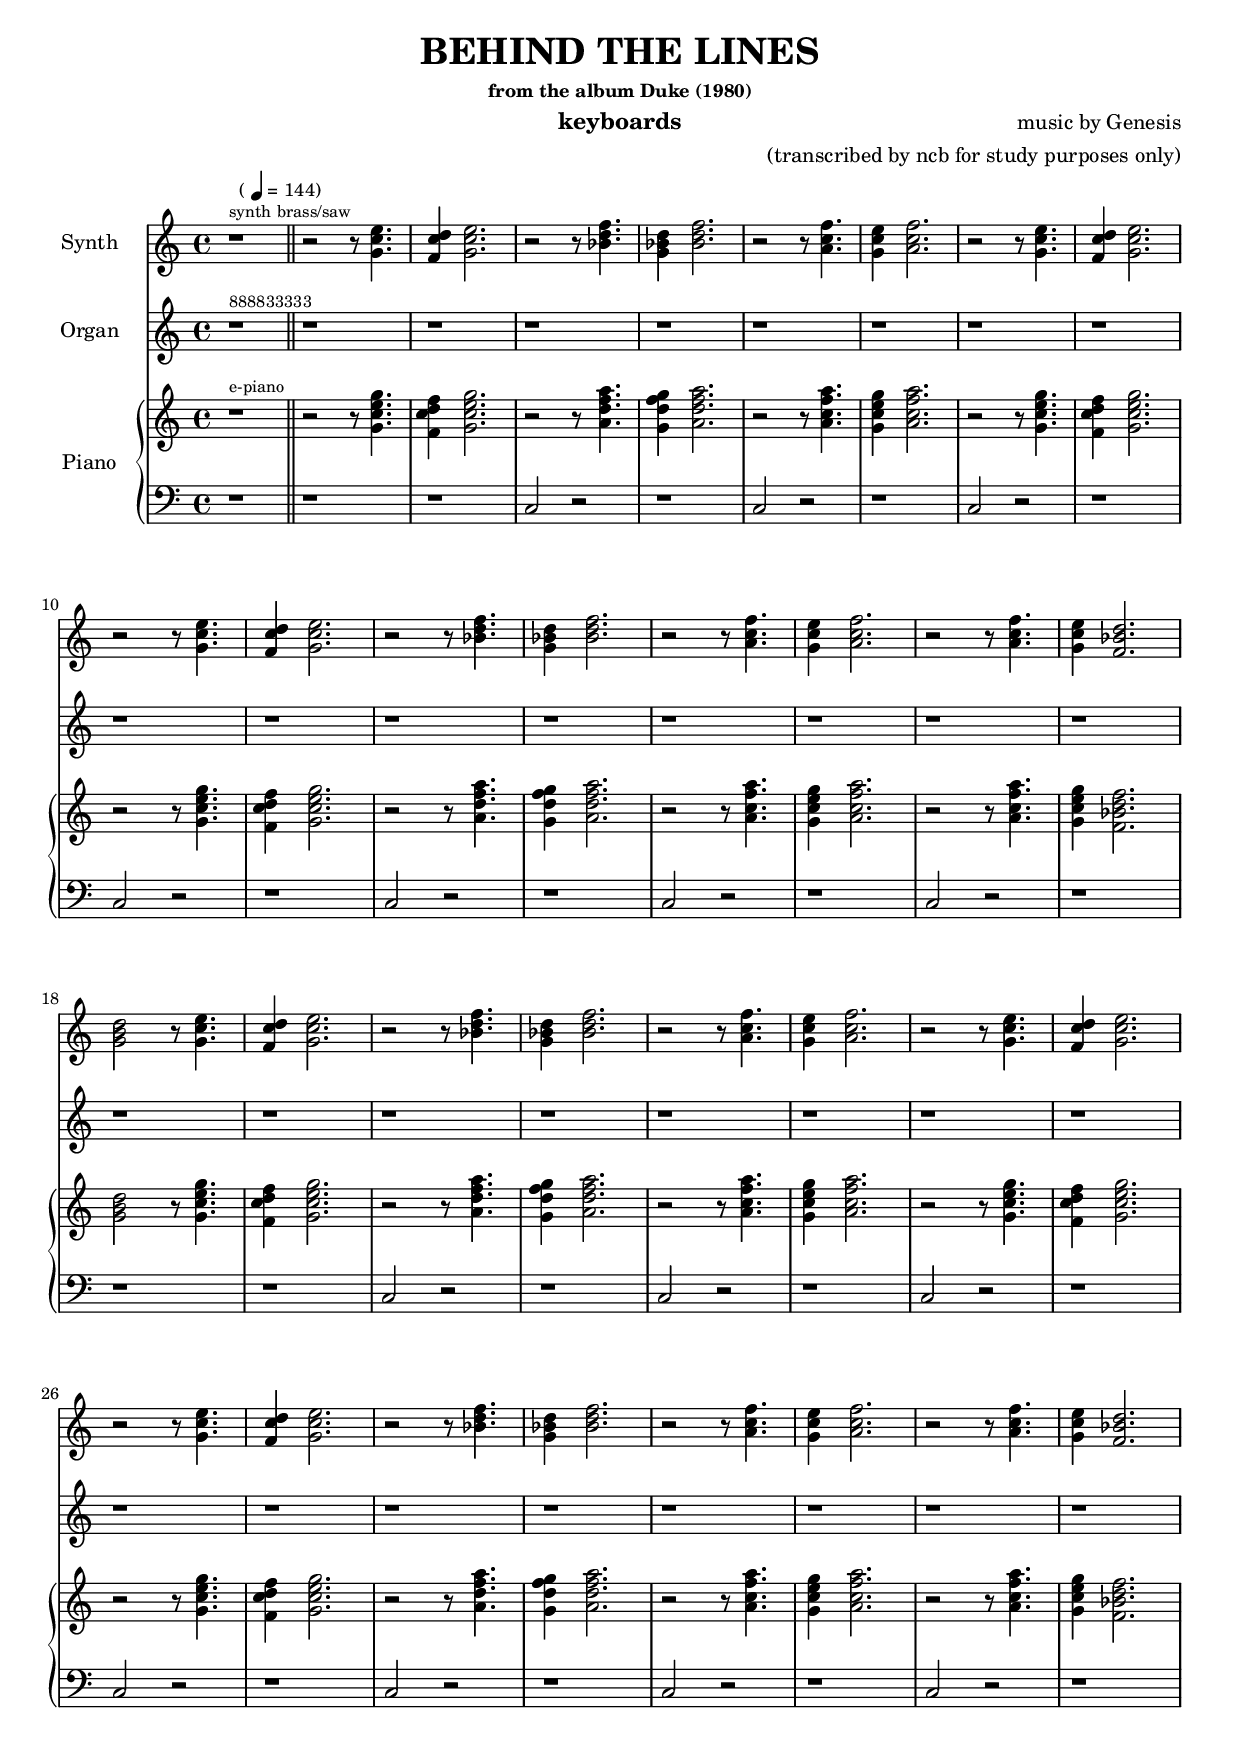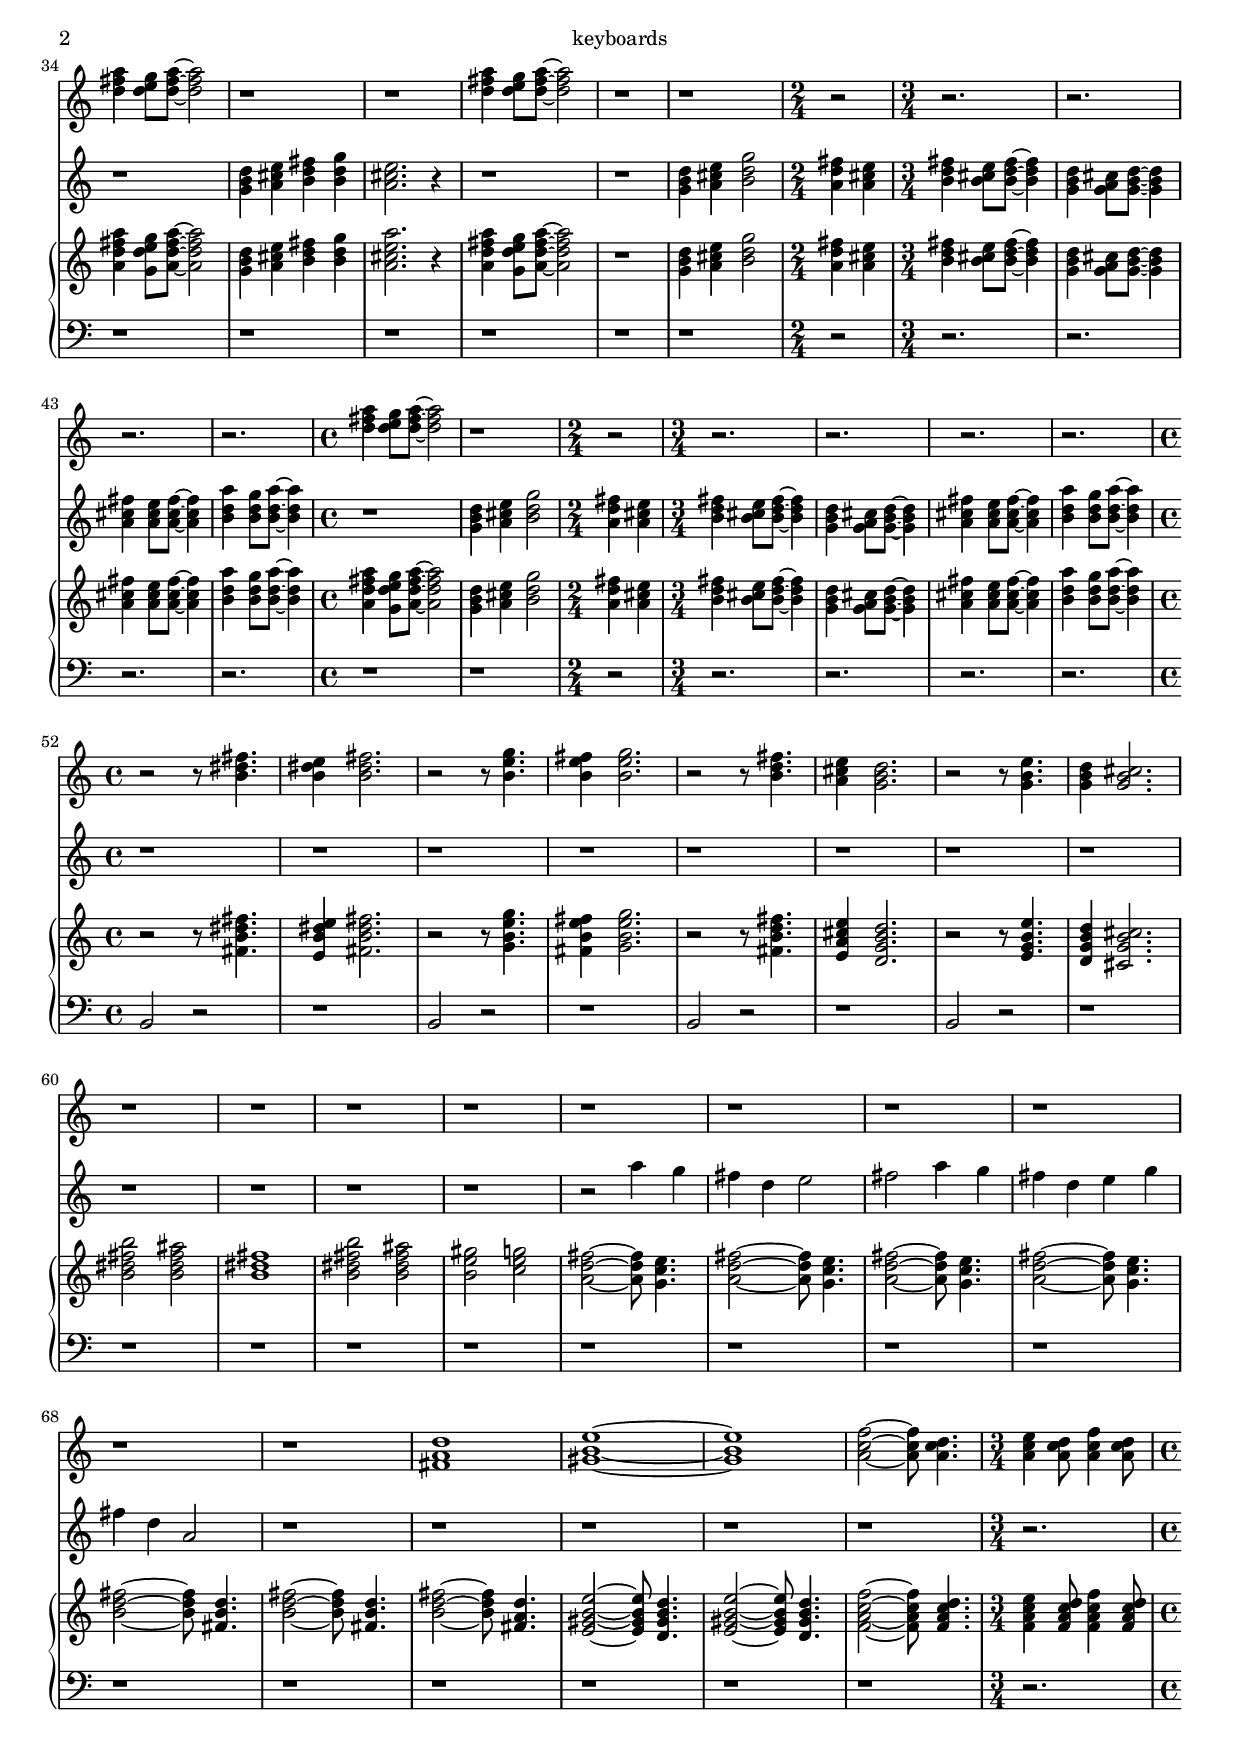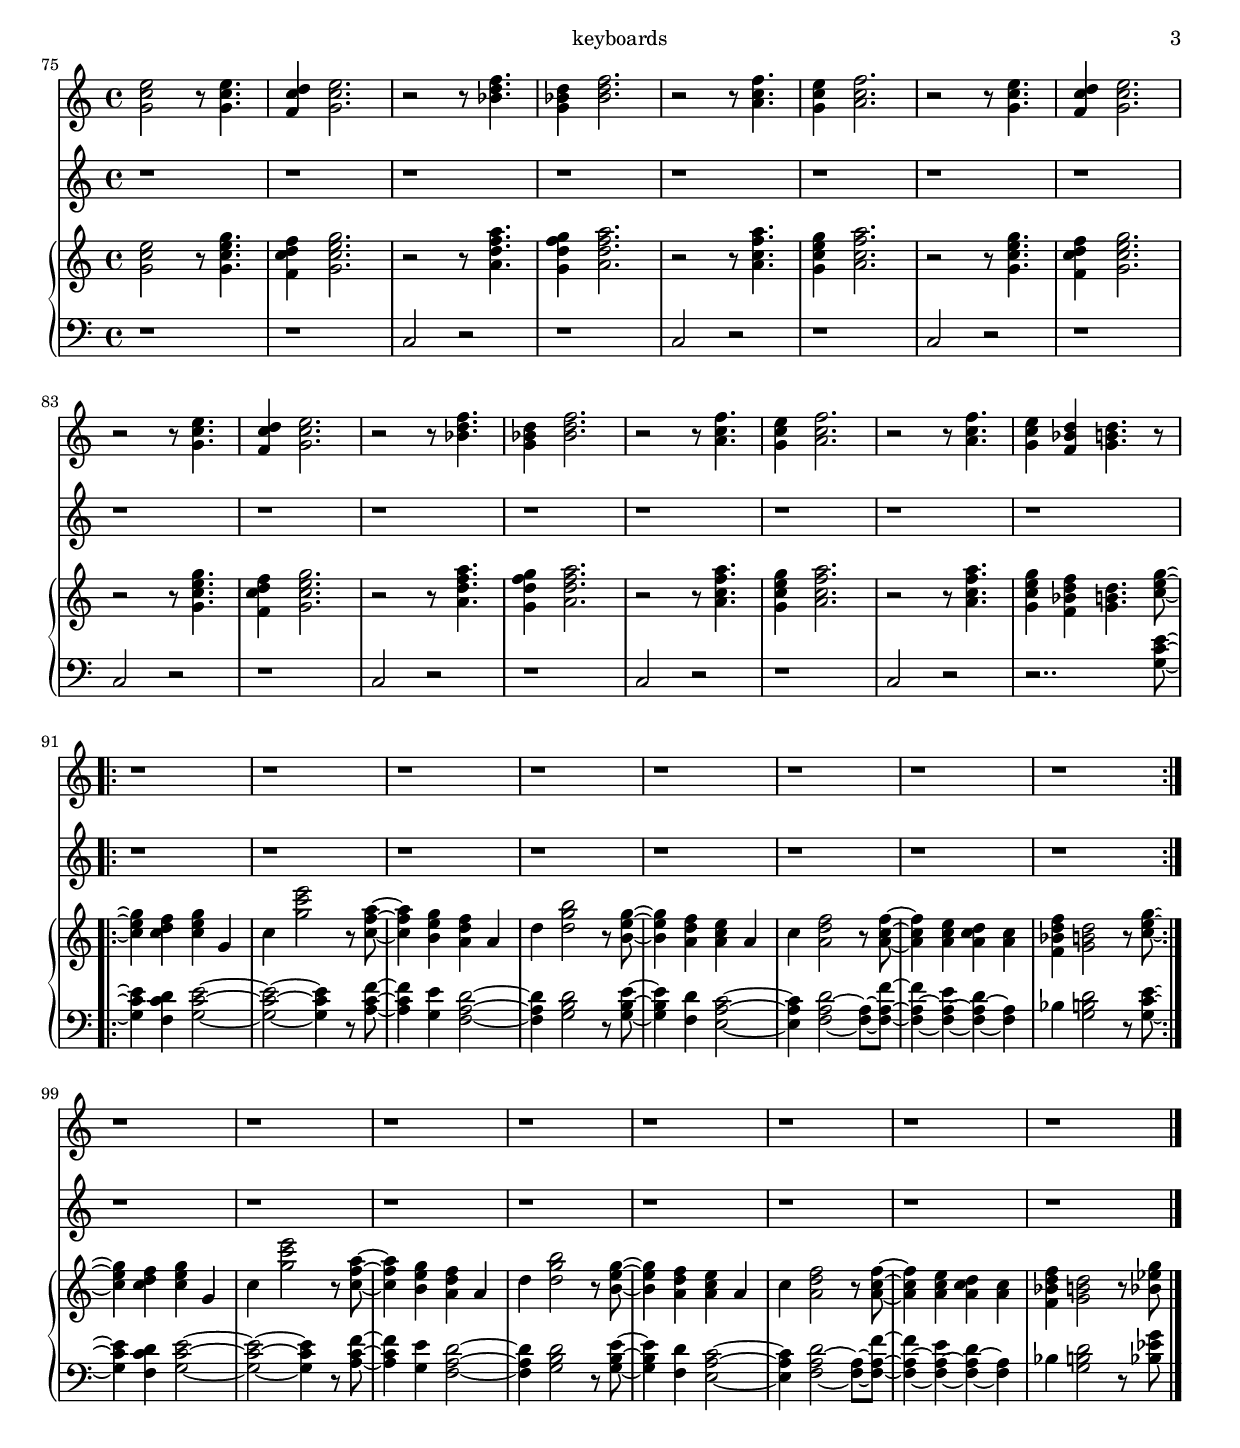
\version "2.12.3"
#(ly:set-option 'delete-intermediate-files #t)


% -----------------------------------------------------------------------------------------------------------------------
% -----------------------------------------------------------------------------------------------------------------------
%                                                      INTRO
% -----------------------------------------------------------------------------------------------------------------------
% -----------------------------------------------------------------------------------------------------------------------
synthIntroA = \relative c'' {
    r2								r8	<g c e>4.
	<f c' d>4			<g c e>2.

    r2								r8	<bes d f>4.
	<g bes d>4			<bes d f>2.
	
    r2								r8	<a c f>4.
	<g c e>4			<a c f>2.

    r2								r8	<g c e>4.
	<f c' d>4			<g c e>2.
}
pianoUpperIntroA = \relative c'' {
    r2								r8	<g c e g>4.
	<f c' d f>4			<g c e g>2.

    r2								r8	<a d f a>4.
	<g d' f g>4			<a d f a>2.
	
    r2								r8	<a c f a>4.
	<g c e g>4			<a c f a>2.

    r2								r8	<g c e g>4.
	<f c' d f>4			<g c e g>2.
}
pianoLowerIntroA = \relative c {
    r1	r1			c2 r2	r1			c2 r2	r1			c2 r2	r1
}

synthIntroB = \relative c'' {
    r2								r8	<g c e>4.
	<f c' d>4			<g c e>2.

    r2								r8	<bes d f>4.
	<g bes d>4			<bes d f>2.
	
    r2								r8	<a c f>4.
	<g c e>4			<a c f>2.

    r2								r8	<a c f>4.
	<g c e>4			<f bes d>2.
}
pianoUpperIntroB = \relative c'' {
    r2								r8	<g c e g>4.
	<f c' d f>4			<g c e g>2.

    r2								r8	<a d f a>4.
	<g d' f g>4			<a d f a>2.
	
    r2								r8	<a c f a>4.
	<g c e g>4			<a c f a>2.

    r2								r8	<a c f a>4.
	<g c e g>4			<f bes d f>2.
}
pianoLowerIntroB = \relative c {
    c2 r2	r1			c2 r2	r1			c2 r2	r1			c2 r2	r1
}

synthIntroC = \relative c'' {
    <g b d>2						r8	<g c e>4.
	<f c' d>4			<g c e>2.

    r2								r8	<bes d f>4.
	<g bes d>4			<bes d f>2.
	
    r2								r8	<a c f>4.
	<g c e>4			<a c f>2.

    r2								r8	<g c e>4.
	<f c' d>4			<g c e>2.
}
pianoUpperIntroC = \relative c'' {
    <g b d>2						r8	<g c e g>4.
	<f c' d f>4			<g c e g>2.

    r2								r8	<a d f a>4.
	<g d' f g>4			<a d f a>2.
	
    r2								r8	<a c f a>4.
	<g c e g>4			<a c f a>2.

    r2								r8	<g c e g>4.
	<f c' d f>4			<g c e g>2.
}

synthIntroBridgeA = \relative c'' {
    <d fis a>4		<d e g>8	<d fis a>8~	<d fis a>2
	r1
	r1

	<d fis a>4		<d e g>8	<d fis a>8~	<d fis a>2
	r1
	r1
	\time 2/4
	r2

	\time 3/4
	r2. r2. r2. r2.

	\time 4/4
	<d fis a>4		<d e g>8	<d fis a>8~	<d fis a>2

	r1
	\time 2/4
	r2

	\time 3/4
	r2. r2. r2. r2.
}
pianoUpperIntroBridgeA = \relative c'' {
    <a d fis a>4		<g d' e g>8	<a d fis a>8~	<a d fis a>2
	<g b d>4	<a cis e>4	<b d fis>4	<b d g>4
	<a cis e a>2. r4

	<a d fis a>4		<g d' e g>8	<a d fis a>8~	<a d fis a>2
	r1
	<g b d>4	<a cis e>4		<b d g>2
	\time 2/4
	<a d fis>4	<a cis e>4

	\time 3/4
	<b d fis>4		<b cis e>8	<b d fis>8~	<b d fis>4
	<g b d>4		<g a cis>8	<g b d>8~	<g b d>4
	<a cis fis>4	<a cis e>8	<a cis fis>8~	<a cis fis>4
	<b d a'>4		<b d g>8	<b d a'>8~	<b d a'>4

	\time 4/4
	<a d fis a>4		<g d' e g>8	<a d fis a>8~	<a d fis a>2

	<g b d>4	<a cis e>4		<b d g>2
	\time 2/4
	<a d fis>4	<a cis e>4

	\time 3/4
	<b d fis>4		<b cis e>8	<b d fis>8~	<b d fis>4
	<g b d>4		<g a cis>8	<g b d>8~	<g b d>4
	<a cis fis>4	<a cis e>8	<a cis fis>8~	<a cis fis>4
	<b d a'>4		<b d g>8	<b d a'>8~	<b d a'>4
}

organIntroBridgeA = \relative c''' {
    r1
	<g, b d>4	<a cis e>4	<b d fis>4	<b d g>4
	<a cis e>2. r4

	r1
	r1
	<g b d>4	<a cis e>4		<b d g>2
	\time 2/4
	<a d fis>4	<a cis e>4

	\time 3/4
	<b d fis>4		<b cis e>8	<b d fis>8~	<b d fis>4
	<g b d>4		<g a cis>8	<g b d>8~	<g b d>4
	<a cis fis>4	<a cis e>8	<a cis fis>8~	<a cis fis>4
	<b d a'>4		<b d g>8	<b d a'>8~	<b d a'>4

	\time 4/4
	r1

	<g b d>4	<a cis e>4		<b d g>2
	\time 2/4
	<a d fis>4	<a cis e>4

	\time 3/4
	<b d fis>4		<b cis e>8	<b d fis>8~	<b d fis>4
	<g b d>4		<g a cis>8	<g b d>8~	<g b d>4
	<a cis fis>4	<a cis e>8	<a cis fis>8~	<a cis fis>4
	<b d a'>4		<b d g>8	<b d a'>8~	<b d a'>4
}

synthIntroBridgeB = \relative c'' {
    \time 4/4
    r2								r8	<b dis fis>4.
	<b dis e>4			<b dis fis>2.

    r2								r8	<b e g>4.
	<b e fis>4			<b e g>2.

	r2								r8	<b d fis>4.
	<a cis e>4			<g b d>2.

    r2								r8	<g b e>4.
	<g b d>4			<g b cis>2.
}
pianoUpperIntroBridgeB = \relative c'' {
    \time 4/4
    r2								r8	<fis, b dis fis>4.
	<e b' dis e>4			<fis b dis fis>2.

    r2								r8	<g b e g>4.
	<fis b e fis>4			<g b e g>2.

	r2								r8	<fis b d fis>4.
	<e a cis e>4			<d g b d>2.

    r2								r8	<e g b e>4.
	<d g b d>4			<cis g' b cis>2.
}
pianoLowerIntroBridgeB = \relative c {
    \time 4/4
	b2 r2	r1			b2 r2	r1			b2 r2	r1			b2 r2	r1
}
organIntroBridgeB = \relative c {
    \time 4/4
	r1 r1 r1 r1 r1 r1 r1 r1
}

synthIntroBridgeC = \relative c'' {
    r1 r1 r1 r1
}
pianoUpperIntroBridgeC = \relative c'' {
    <b dis fis b>2		<b dis fis ais>2
	<b dis fis>1

    <b dis fis b>2		<b dis fis ais>2
    <b e gis>2			<c e g>2
}
pianoLowerIntroBridgeC = \relative c' {
    r1 r1 r1 r1
}

synthIntroBridgeD = \relative c'' {
    r1 r1 r1 r1 r1 r1

	<fis, a d>1

	<gis b e>1~
	<gis b e>1

	<a c f>2~ <a c f>8		<a c d>4.
	\time 3/4 <a c e>4 <a c d>8 <a c f>4 <a c d>8 \time 4/4
}
organIntroBridgeD = \relative c'' {
    r2 a'4 g 									
	fis d e2
	fis2 a4 g
	fis d e g

	fis d a2 r1
	r1

    r1 r1
	r1 \time 3/4 r2. \time 4/4
}
pianoUpperIntroBridgeD = \relative c'' {
    <a d fis>2~ <a d fis>8		<g c e>4.
	<a d fis>2~ <a d fis>8		<g c e>4.
	<a d fis>2~ <a d fis>8		<g c e>4.
	<a d fis>2~ <a d fis>8		<g c e>4.

	<b d fis>2~ <b d fis>8		<fis b d>4.
	<b d fis>2~ <b d fis>8		<fis b d>4.
	<b d fis>2~ <b d fis>8		<fis a d>4.

	<e gis b e>2~ <e gis b e>8		<d gis b d>4.
	<e gis b e>2~ <e gis b e>8		<d gis b d>4.

	<f a c f>2~ <f a c f>8		<f a c d>4.
	\time 3/4 <f a c e>4 <f a c d>8 <f a c f>4 <f a c d>8 \time 4/4
}
pianoLowerIntroBridgeD = \relative c'' {
    r1 r1 r1 r1 r1 r1 r1 r1 r1 r1 \time 3/4 r2. \time 4/4
}

synthIntroBridgeE = \relative c'' {
    <g c e>2						r8	<g c e>4.
	<f c' d>4			<g c e>2.

    r2								r8	<bes d f>4.
	<g bes d>4			<bes d f>2.
	
    r2								r8	<a c f>4.
	<g c e>4			<a c f>2.

    r2								r8	<g c e>4.
	<f c' d>4			<g c e>2.
}
pianoUpperIntroBridgeE = \relative c'' {
    <g c e>2						r8	<g c e g>4.
	<f c' d f>4			<g c e g>2.

    r2								r8	<a d f a>4.
	<g d' f g>4			<a d f a>2.
	
    r2								r8	<a c f a>4.
	<g c e g>4			<a c f a>2.

    r2								r8	<g c e g>4.
	<f c' d f>4			<g c e g>2.
}
pianoLowerIntroBridgeE = \relative c'' {
    c2 r2	r1			c2 r2	r1			c2 r2	r1			c2 r2	r1
}

synthIntroBridgeF = \relative c'' {
    r2								r8	<g c e>4.
	<f c' d>4			<g c e>2.

    r2								r8	<bes d f>4.
	<g bes d>4			<bes d f>2.
	
    r2								r8	<a c f>4.
	<g c e>4			<a c f>2.

    r2								r8	<a c f>4.
	<g c e>4			<f bes d>4		<g b d>4.		r8
}
pianoUpperIntroBridgeF = \relative c'' {
    r2								r8	<g c e g>4.
	<f c' d f>4			<g c e g>2.

    r2								r8	<a d f a>4.
	<g d' f g>4			<a d f a>2.
	
    r2								r8	<a c f a>4.
	<g c e g>4			<a c f a>2.

    r2								r8	<a c f a>4.
	<g c e g>4			<f bes d f>4	<g b d>4. 		<c e g>8~
}
pianoLowerIntroBridgeF = \relative c {
    c2 r2	r1			c2 r2	r1			c2 r2	r1			c2 r2			r2..		<g' c e>8~
}
% -----------------------------------------------------------------------------------------------------------------------
% -----------------------------------------------------------------------------------------------------------------------
%                                                      TEMA CANTATO
% -----------------------------------------------------------------------------------------------------------------------
% -----------------------------------------------------------------------------------------------------------------------
restCantatoA = \relative c'' {
    r1 r1 r1 r1 r1 r1 r1 r1
}
pianoUpperCantatoA = \relative c'' {
	<c e g>4	<c d f>4	<c e g>4		g4			  
	c4	   		<g' c e>2			    	r8  <c, f a>8~

	<c f a>4	<b e g>4	<a d f>4		a4
	d4			<d g b>2					r8   <b e g>8~

	<b e g>4	<a d f>4	<a c e>4		a4
	c4			<a d f>2					r8   <a c f>8~

	<a c f>4	<a c e>4	<a c d>4	<a c>4
	<f bes d f>4			<g b d>2		r8   <c e g>8~
}
pianoLowerCantatoA = \relative c' {
	<g c e>4   <f c' d>4	<g c e>2~
	<g c e>2~				<g c e>4		r8   <a c f>8~

	<a c f>4	<g e'>4		<f a d>2~
	<f a d>4	<g b d>2					r8   <g b e>8~

	<g b e>4	<f d'>4		<e a c>2~
    <e a c>4	<f a d>2~					<f a>8~  <f a f'>8~

	<f a f'>4~  <f a e'>4~	<f a d>4~		<f a>4          
	bes4		<g b d>2					r8   <g c e>8~
}
pianoUpperCantatoAb = \relative c'' {
	<c e g>4	<c d f>4	<c e g>4		g4			  
	c4	   		<g' c e>2			    	r8  <c, f a>8~

	<c f a>4	<b e g>4	<a d f>4		a4
	d4			<d g b>2					r8   <b e g>8~

	<b e g>4	<a d f>4	<a c e>4		a4
	c4			<a d f>2					r8   <a c f>8~

	<a c f>4	<a c e>4	<a c d>4	<a c>4
	<f bes d f>4			<g b d>2		r8   <bes ees g>8~
}
pianoLowerCantatoAb = \relative c' {
	<g c e>4   <f c' d>4	<g c e>2~
	<g c e>2~				<g c e>4		r8   <a c f>8~

	<a c f>4	<g e'>4		<f a d>2~
	<f a d>4	<g b d>2					r8   <g b e>8~

	<g b e>4	<f d'>4		<e a c>2~
    <e a c>4	<f a d>2~					<f a>8~  <f a f'>8~

	<f a f'>4~  <f a e'>4~	<f a d>4~		<f a>4          
	bes4		<g b d>2					r8   <bes ees g>8~
}
% -----------------------------------------------------------------------------------------------------------------------
% -----------------------------------------------------------------------------------------------------------------------
%                                                      FINALE
% -----------------------------------------------------------------------------------------------------------------------
% -----------------------------------------------------------------------------------------------------------------------
organFinale = \relative c' {


  <fis b dis>1 \fermata
}
% -----------------------------------------------------------------------------------------------------------------------
% -----------------------------------------------------------------------------------------------------------------------
%                                                      BUILD ALL
% -----------------------------------------------------------------------------------------------------------------------
% -----------------------------------------------------------------------------------------------------------------------

synthPart = {
    \clef violin

    \time 4/4 r1 ^\markup { \tiny {synth brass/saw} }
    \bar "||"

	% INTRO
	\synthIntroA \synthIntroB \synthIntroC \synthIntroB
	\synthIntroBridgeA \synthIntroBridgeB
	\synthIntroBridgeC \synthIntroBridgeD
	\synthIntroBridgeE \synthIntroBridgeF
	\break

	% TEMA CANTATO
	\repeat volta 2 {
	    \restCantatoA
	}
	\restCantatoA
}

organPart = {
    \clef violin

    \time 4/4 r1 ^\markup { \tiny {888833333} }
    \bar "||"

    % INTRO
	r1 r1 r1 r1 r1 r1 r1 r1 	r1 r1 r1 r1 r1 r1 r1 r1		 r1 r1 r1 r1 r1 r1 r1 r1		r1 r1 r1 r1 r1 r1 r1 r1
	\organIntroBridgeA \organIntroBridgeB
	r1 r1 r1 r1 \organIntroBridgeD
	r1 r1 r1 r1 r1 r1 r1 r1		r1 r1 r1 r1 r1 r1 r1 r1
	\break

	% TEMA CANTATO
	\repeat volta 2 {
	    \restCantatoA
	}
	\restCantatoA
}

pianoUpperPart = {
    \clef violin

    \time 4/4 r1 ^\markup { \tiny {e-piano} }
    \bar "||"

    % INTRO
	\pianoUpperIntroA \break \pianoUpperIntroB \break \pianoUpperIntroC \break \pianoUpperIntroB \break
	\pianoUpperIntroBridgeA \break \pianoUpperIntroBridgeB \break
    \pianoUpperIntroBridgeC \pianoUpperIntroBridgeD \break
	\pianoUpperIntroBridgeE \pianoUpperIntroBridgeF
	\break

	% TEMA CANTATO
	\repeat volta 2 {
	    \pianoUpperCantatoA
	}
	\pianoUpperCantatoAb

    \bar "|."
}

pianoLowerPart = {
    \clef bass

    \time 4/4 r1
    \bar "||"

    % INTRO
	\pianoLowerIntroA \pianoLowerIntroB \pianoLowerIntroA \pianoLowerIntroB
	r1 r1 r1 r1 r1 r1 \time 2/4 r2 \time 3/4 r2. r2. r2. r2. \time 4/4 r1 r1 \time 2/4 r2 \time 3/4 r2. r2. r2. r2.     \pianoLowerIntroBridgeB
	\pianoLowerIntroBridgeC \pianoLowerIntroBridgeD
	\pianoLowerIntroA \pianoLowerIntroBridgeF
	\break

	% TEMA CANTATO
	\repeat volta 2 {
	    \pianoLowerCantatoA
	}
	\pianoLowerCantatoAb
}


#(set-global-staff-size 18)


\book {

    \header {
        title       = \markup {\larger "BEHIND THE LINES"}
        subtitle    = ""
        subsubtitle = "from the album Duke (1980)"
        instrument  = "keyboards"
        composer    = "music by Genesis"
        arranger    = "(transcribed by ncb for study purposes only)"
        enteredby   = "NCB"
        piece       = \markup { \bold "                             " \smaller { (\note #"4"#1 = 144) } }
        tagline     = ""
    }


    \score {
    <<
        \new Staff = "Synth" \with { midiInstrument = #"lead 2 (sawtooth)" } %% synthstrings 1" }
        <<
            \set Staff.instrumentName = \markup { "Synth" }
            \synthPart
        >>
        \new Staff = "Organ" \with { midiInstrument = #"reed organ" }
        <<
            \set Staff.instrumentName = \markup { "Organ" }
            \organPart
        >>
        \new PianoStaff = "EPiano" \with { midiInstrument = #"electric grand" }
        <<
            \set PianoStaff.instrumentName = \markup { "Piano" }
            \new Staff = upper \pianoUpperPart
			\new Staff = upper \pianoLowerPart
        >>
    >>
    \layout { \context { \override VerticalAlignment #'forced-distance = #8 } }
    \midi { \context { \Score tempoWholesPerMinute = #(ly:make-moment 144 4) } }
    }

}